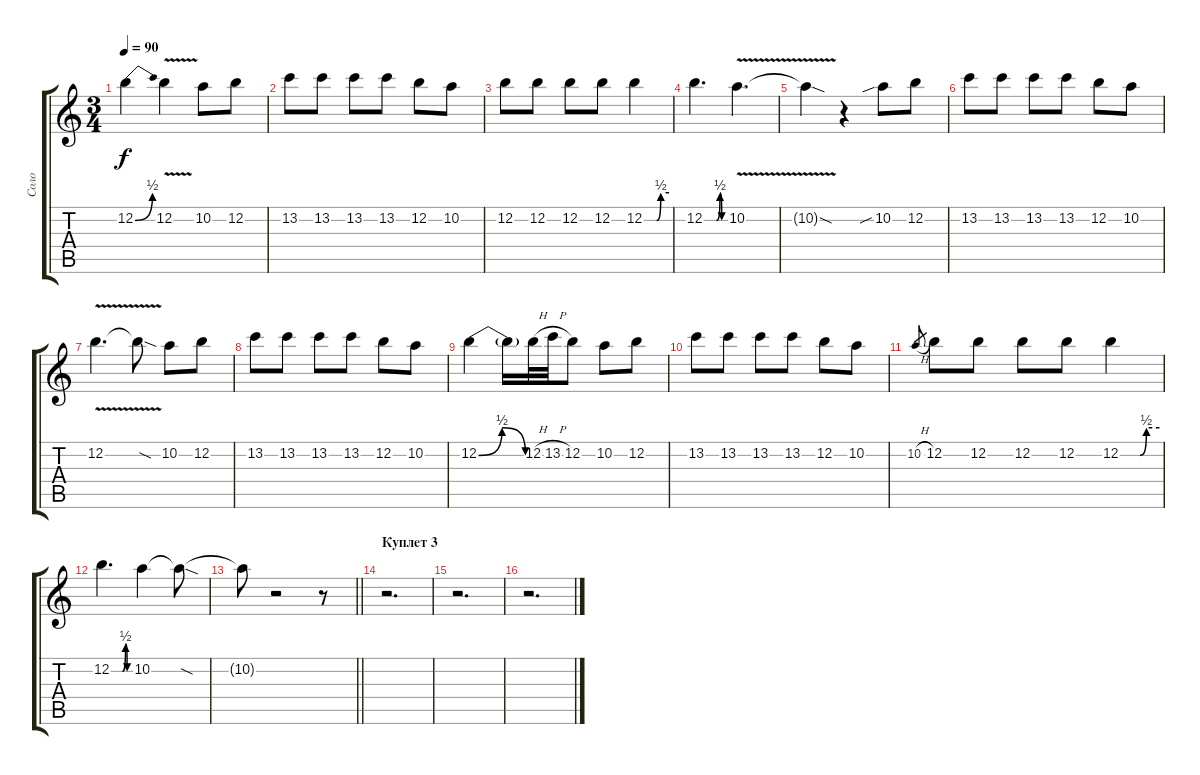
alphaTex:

\track ("Соло" "Соло") {instrument overdrivenguitar}
\staff {score tabs}
\tuning (E4 B3 G3 D3 A2 E2) {hide}
\ts (3 4)
\tempo 90
\clef g2
\ks c
12.2{be (bend 0 0 60 2)}.4{dy f} 12.2{v}.4 10.2.8 12.2.8 |
13.2.8 13.2.8 13.2.8 13.2.8 12.2.8 10.2.8 |
12.2.8 12.2.8 12.2.8 12.2.8 12.2{be (custom 0 0 30 0 40 2 60 2)}.4 |
12.2{be (custom 0 0 35 0 45 2 50 0 60 0)}.4{d} 10.2{v}.4{d} |
10.2{sod t}.4 r.4 10.2{sib}.8 12.2.8 |
13.2.8 13.2.8 13.2.8 13.2.8 12.2.8 10.2.8 |
12.2{v}.4{d} 12.2{sod t}.8 10.2.8 12.2.8 |
13.2.8 13.2.8 13.2.8 13.2.8 12.2.8 10.2.8 |
12.2{be (bendrelease 0 0 10 2 45 2 60 0)}.4 12.2{t}.16 12.2{h}.32 13.2{h}.32 12.2.8 10.2.8 12.2.8 |
13.2.8 13.2.8 13.2.8 13.2.8 12.2.8 10.2.8 |
10.2{h}.8{gr} 12.2.8 12.2.8 12.2.8 12.2.8 12.2{be (custom 0 0 30 0 40 2 60 2)}.4 |
12.2{be (custom 0 0 35 0 45 2 50 0 60 0)}.4{d} 10.2.4 10.2{sod t}.8 |
\barLineRight lightlight
10.2{t}.8 r.2 r.8 |
\section ("" "Куплет 3")
r.2{d} |
r.2{d} |
r.2{d}
